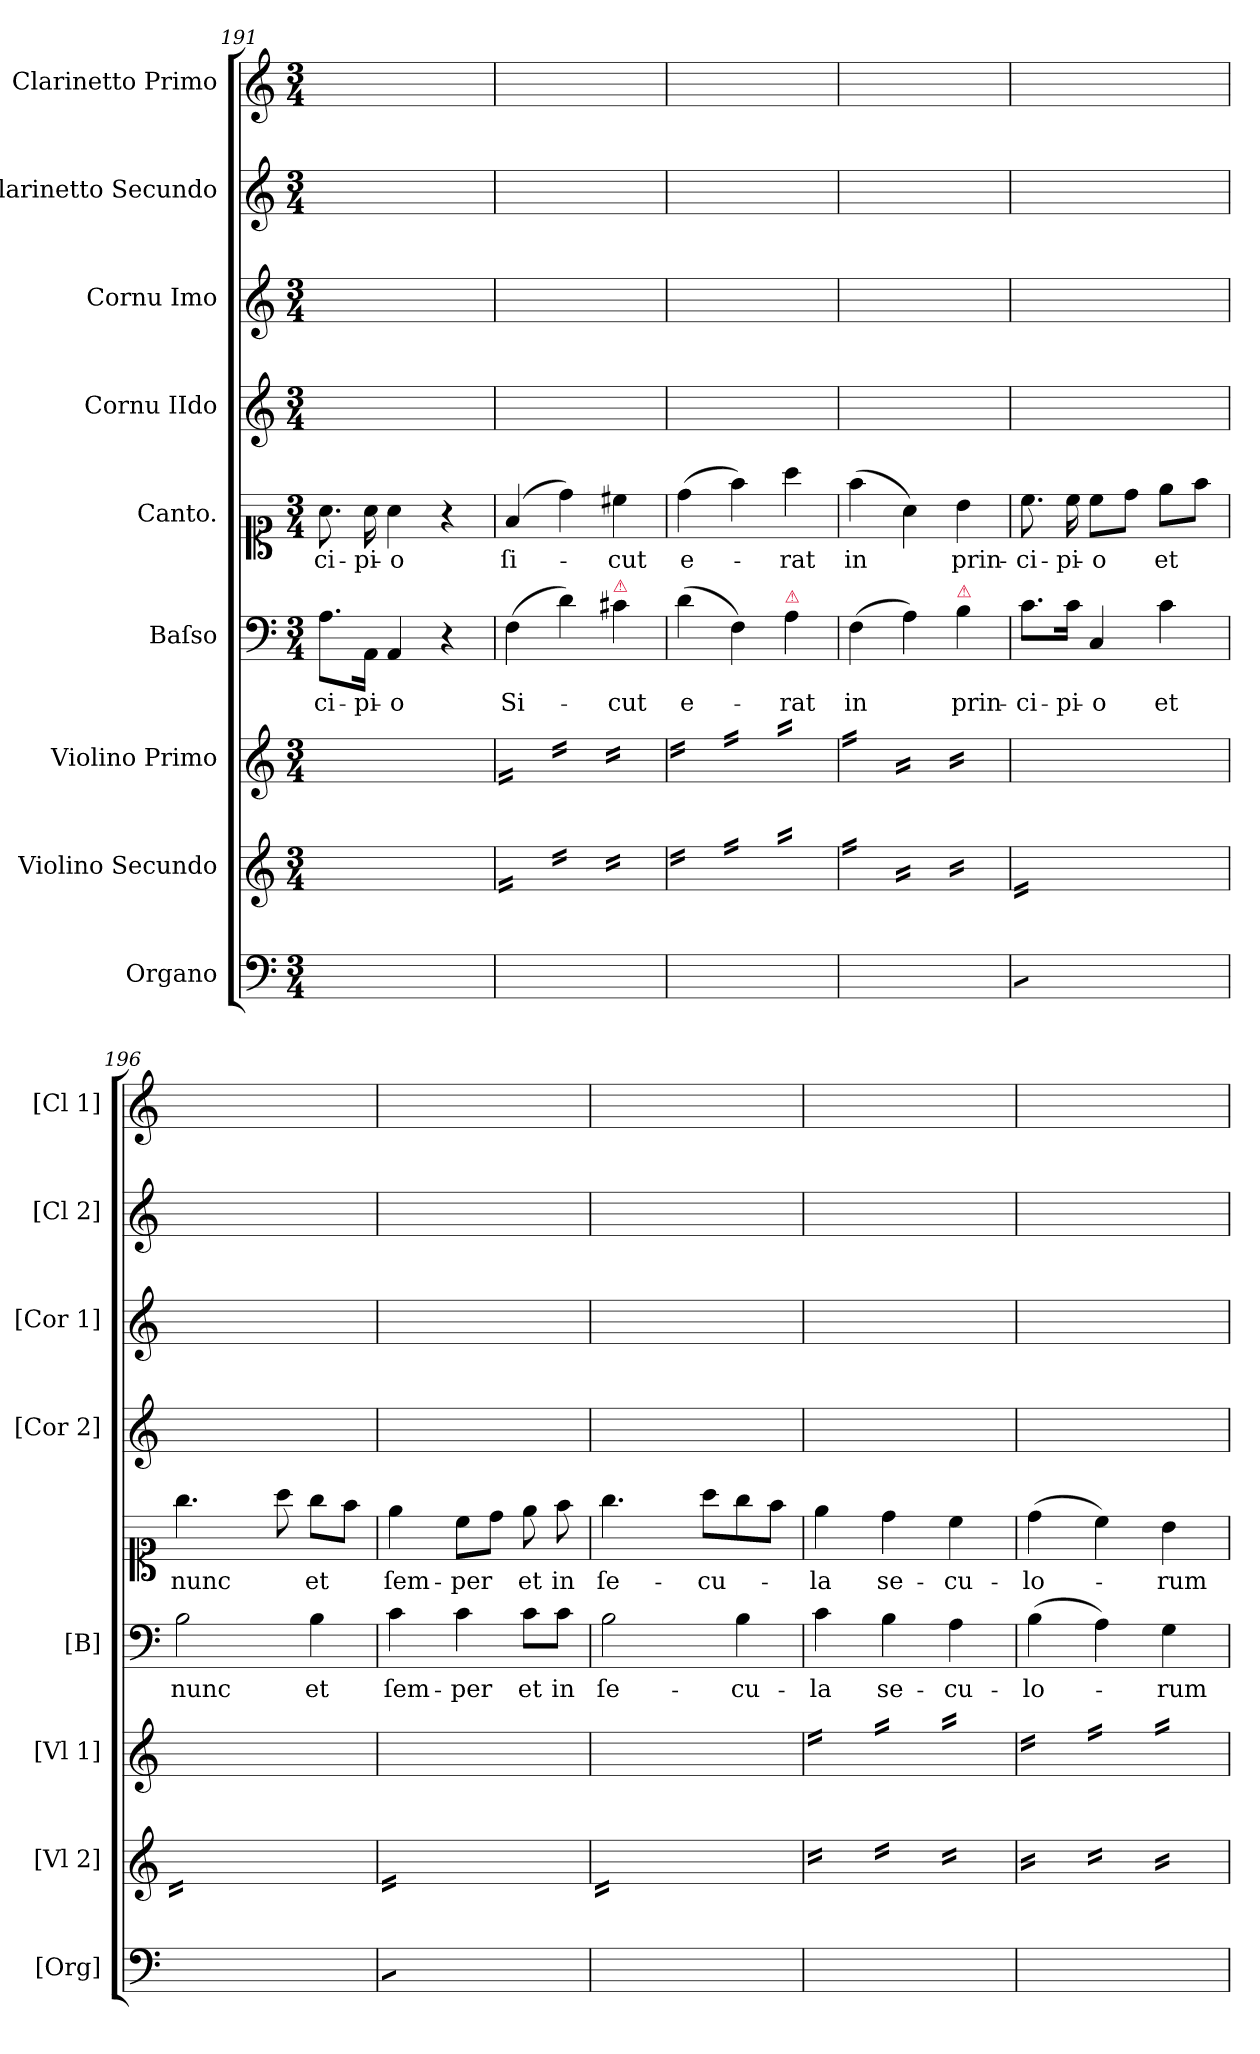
**kern	**kern	**kern	**kern	**text	**kern	**text	**kern	**kern	**kern	**kern
*part9	*part8	*part7	*part6	*part6	*part5	*part5	*part4	*part3	*part2	*part1
*staff9	*staff8	*staff7	*staff6	*staff6	*staff5	*staff5	*staff4	*staff3	*staff2	*staff1
*I"Organo	*I"Violino Secundo	*I"Violino Primo	*I"Baſso	*	*I"Canto.	*	*I"Cornu IIdo	*I"Cornu Imo	*I"Clarinetto Secundo	*I"Clarinetto Primo
*I'[Org]	*I'[Vl 2]	*I'[Vl 1]	*I'[B]	*	*	*	*I'[Cor 2]	*I'[Cor 1]	*I'[Cl 2]	*I'[Cl 1]
*clefF4	*clefG2	*clefG2	*clefF4	*	*clefC1	*	*clefG2	*clefG2	*clefG2	*clefG2
*k[]	*k[]	*k[]	*k[]	*	*k[]	*	*k[]	*k[]	*k[]	*k[]
*C:	*C:	*C:	*C:	*	*C:	*	*C:	*C:	*C:	*C:
*M3/4	*M3/4	*M3/4	*M3/4	*	*M3/4	*	*M3/4	*M3/4	*M3/4	*M3/4
=191	=191	=191	=191	=191	=191	=191	=191	=191	=191	=191
4A\yy	4a/yy	4a/yy	8.A\L	-ci-	8.a\	-ci-	2.ryy	2.ryy	4a/yy	4a/yy
.	.	.	16AA\Jk	-pi-	16a\	-pi-	.	.	.	.
4AA/yy	4A/yy	4A/yy	4AA/	-o	4a\	-o	.	.	4A/yy	4A/yy
4ryy	4ryy	4ryy	4r	.	4r	.	.	.	4ryy	4ryy
=192	=192	=192	=192	=192	=192	=192	=192	=192	=192	=192
*	*tremolo	*	*	*	*	*	*	*	*	*
*	*	*tremolo	*	*	*	*	*	*	*	*
4FF/yy	16f/yyLL	16f/yyLL	(>4F\	Si-	(>4f/	ſi-	2.ryy	2.ryy	4f/yy	4f/yy
.	16f/yy	16f/yy	.	.	.	.	.	.	.	.
.	16f/yy	16f/yy	.	.	.	.	.	.	.	.
.	16f/yyJJ	16f/yyJJ	.	.	.	.	.	.	.	.
4D\yy	16dd\yyLL	16dd\yyLL	4d\)	.	4dd\)	.	.	.	4dd\yy	4dd\yy
.	16dd\yy	16dd\yy	.	.	.	.	.	.	.	.
.	16dd\yy	16dd\yy	.	.	.	.	.	.	.	.
.	16dd\yyJJ	16dd\yyJJ	.	.	.	.	.	.	.	.
!	!	!	!LO:TX:a:color=crimson:t=⚠	!	!	!	!	!	!	!
4C#X\yy	16cc#X\yyLL	16cc#X\yyLL	4c#X\	-cut	4cc#X\	-cut	.	.	4cc#X\yy	4cc#X\yy
.	16cc#X\yy	16cc#X\yy	.	.	.	.	.	.	.	.
.	16cc#X\yy	16cc#X\yy	.	.	.	.	.	.	.	.
.	16cc#X\yyJJ	16cc#X\yyJJ	.	.	.	.	.	.	.	.
=193	=193	=193	=193	=193	=193	=193	=193	=193	=193	=193
4D\yy	16dd\yyLL	16dd\yyLL	(>4d\	e-	(>4dd\	e-	2.ryy	2.ryy	4dd\yy	4dd\yy
.	16dd\yy	16dd\yy	.	.	.	.	.	.	.	.
.	16dd\yy	16dd\yy	.	.	.	.	.	.	.	.
.	16dd\yyJJ	16dd\yyJJ	.	.	.	.	.	.	.	.
4F\yy	16ff\yyLL	16ff\yyLL	4F\)	.	4ff\)	.	.	.	4ff\yy	4ff\yy
.	16ff\yy	16ff\yy	.	.	.	.	.	.	.	.
.	16ff\yy	16ff\yy	.	.	.	.	.	.	.	.
.	16ff\yyJJ	16ff\yyJJ	.	.	.	.	.	.	.	.
!	!	!	!LO:TX:a:color=crimson:t=⚠	!	!	!	!	!	!	!
4A\yy	16aa\yyLL	16aa\yyLL	4A\	-rat	4aa\	-rat	.	.	4aa\yy	4aa\yy
.	16aa\yy	16aa\yy	.	.	.	.	.	.	.	.
.	16aa\yy	16aa\yy	.	.	.	.	.	.	.	.
.	16aa\yyJJ	16aa\yyJJ	.	.	.	.	.	.	.	.
=194	=194	=194	=194	=194	=194	=194	=194	=194	=194	=194
4F\yy	16ff\yyLL	16ff\yyLL	(>4F\	in	(>4ff\	in	2.ryy	2.ryy	4ff\yy	4ff\yy
.	16ff\yy	16ff\yy	.	.	.	.	.	.	.	.
.	16ff\yy	16ff\yy	.	.	.	.	.	.	.	.
.	16ff\yyJJ	16ff\yyJJ	.	.	.	.	.	.	.	.
4AA/yy	16a/yyLL	16a/yyLL	4A\)	.	4a\)	.	.	.	4a/yy	4a/yy
.	16a/yy	16a/yy	.	.	.	.	.	.	.	.
.	16a/yy	16a/yy	.	.	.	.	.	.	.	.
.	16a/yyJJ	16a/yyJJ	.	.	.	.	.	.	.	.
!	!	!	!LO:TX:a:color=crimson:t=⚠	!	!	!	!	!	!	!
4BB/yy	16b\yyLL	16b/yyLL	4B\	prin-	4b\	prin-	.	.	4b/yy	4b/yy
.	16b\yy	16b/yy	.	.	.	.	.	.	.	.
.	16b\yy	16b/yy	.	.	.	.	.	.	.	.
.	16b\yyJJ	16b/yyJJ	.	.	.	.	.	.	.	.
*	*	*Xtremolo	*	*	*	*	*	*	*	*
=195	=195	=195	=195	=195	=195	=195	=195	=195	=195	=195
*tremolo	*	*	*	*	*	*	*	*	*	*
8C/yyL	16eyy/ 16ccyy/LL	4Gyy/ 4eyy/ 4ccyy/	8.c\L	-ci-	8.cc\	-ci-	2.ryy	2.ryy	4cc\yy	4cc\yy
.	16eyy/ 16ccyy/	.	.	.	.	.	.	.	.	.
8C/yy	16eyy/ 16ccyy/	.	.	.	.	.	.	.	.	.
.	16eyy/ 16ccyy/	.	16c\Jk	-pi-	16cc\	-pi-	.	.	.	.
8C/yy	16eyy/ 16ccyy/	8cc\Lyy	4C/	-o	8cc\L	-o	.	.	4cc\yy	4ee\yy
.	16eyy/ 16ccyy/	.	.	.	.	.	.	.	.	.
8C/yy	16eyy/ 16ccyy/	8dd\yy	.	.	8dd\J	.	.	.	.	.
.	16eyy/ 16ccyy/	.	.	.	.	.	.	.	.	.
8C/yy	16eyy/ 16ccyy/	8ee\yy	4c\	et	8ee\L	et	.	.	4cc\yy	4ee\yy
.	16eyy/ 16ccyy/	.	.	.	.	.	.	.	.	.
8C/yyJ	16eyy/ 16ccyy/	8ff\Jyy	.	.	8ff\J	.	.	.	.	.
*Xtremolo	*	*	*	*	*	*	*	*	*	*
.	16eyy/ 16ccyy/JJ	.	.	.	.	.	.	.	.	.
=196	=196	=196	=196	=196	=196	=196	=196	=196	=196	=196
8D/Lyy	16dyy/ 16byy/LL	4.gg\yy	2B\	nunc	4.gg\	nunc	2.ryy	2.ryy	2.dd\yy	2.ff\yy
.	16dyy/ 16byy/	.	.	.	.	.	.	.	.	.
8D/yy	16dyy/ 16byy/	.	.	.	.	.	.	.	.	.
.	16dyy/ 16byy/	.	.	.	.	.	.	.	.	.
8BB/yy	16dyy/ 16byy/	.	.	.	.	.	.	.	.	.
.	16dyy/ 16byy/	.	.	.	.	.	.	.	.	.
8BB/yy	16dyy/ 16byy/	8aa\Lyy	.	.	8aa\	.	.	.	.	.
.	16dyy/ 16byy/	.	.	.	.	.	.	.	.	.
8GG/yy	16dyy/ 16byy/	8gg\yy	4B\	et	8gg\L	et	.	.	.	.
.	16dyy/ 16byy/	.	.	.	.	.	.	.	.	.
8GG/Jyy	16dyy/ 16byy/	8ff\Jyy	.	.	8ff\J	.	.	.	.	.
.	16dyy/ 16byy/JJ	.	.	.	.	.	.	.	.	.
=197	=197	=197	=197	=197	=197	=197	=197	=197	=197	=197
*tremolo	*	*	*	*	*	*	*	*	*	*
8C/yyL	16eyy/ 16ccyy/LL	8ee\Lyy	4c\	ſem-	4ee\	ſem-	2.ryy	2.ryy	2.cc\yy	2.ee\yy
.	16eyy/ 16ccyy/	.	.	.	.	.	.	.	.	.
8C/yy	16eyy/ 16ccyy/	8b\yy	.	.	.	.	.	.	.	.
.	16eyy/ 16ccyy/	.	.	.	.	.	.	.	.	.
8C/yy	16eyy/ 16ccyy/	8cc\yy	4c\	-per	8cc\L	-per	.	.	.	.
.	16eyy/ 16ccyy/	.	.	.	.	.	.	.	.	.
8C/yy	16eyy/ 16ccyy/	8dd\yy	.	.	8dd\J	.	.	.	.	.
.	16eyy/ 16ccyy/	.	.	.	.	.	.	.	.	.
8C/yy	16eyy/ 16ccyy/	8ee\yy	8c\L	et	8ee\	et	.	.	.	.
.	16eyy/ 16ccyy/	.	.	.	.	.	.	.	.	.
8C/yyJ	16eyy/ 16ccyy/	8ff\Jyy	8c\J	in	8ff\	in	.	.	.	.
*Xtremolo	*	*	*	*	*	*	*	*	*	*
.	16eyy/ 16ccyy/JJ	.	.	.	.	.	.	.	.	.
=198	=198	=198	=198	=198	=198	=198	=198	=198	=198	=198
8D/Lyy	16dyy/ 16byy/LL	4.gg\yy	2B\	ſe-	4.gg\	ſe-	2.ryy	2.ryy	2.dd\yy	2.ff\yy
.	16dyy/ 16byy/	.	.	.	.	.	.	.	.	.
8D/yy	16dyy/ 16byy/	.	.	.	.	.	.	.	.	.
.	16dyy/ 16byy/	.	.	.	.	.	.	.	.	.
8BB/yy	16dyy/ 16byy/	.	.	.	.	.	.	.	.	.
.	16dyy/ 16byy/	.	.	.	.	.	.	.	.	.
8BB/yy	16dyy/ 16byy/	8aa\Lyy	.	.	8aa\L	-cu-	.	.	.	.
.	16dyy/ 16byy/	.	.	.	.	.	.	.	.	.
8GG/yy	16dyy/ 16byy/	8gg\yy	4B\	-cu-	8gg\	.	.	.	.	.
.	16dyy/ 16byy/	.	.	.	.	.	.	.	.	.
8GG/Jyy	16dyy/ 16byy/	8ff\Jyy	.	.	8ff\J	.	.	.	.	.
.	16dyy/ 16byy/JJ	.	.	.	.	.	.	.	.	.
=199	=199	=199	=199	=199	=199	=199	=199	=199	=199	=199
*	*	*tremolo	*	*	*	*	*	*	*	*
8C/Lyy	16cc\yyLL	16ee\yyLL	4c\	-la	4ee\	-la	2.ryy	2.ryy	4cc\yy	4ee\yy
.	16cc\yy	16ee\yy	.	.	.	.	.	.	.	.
8C/yy	16cc\yy	16ee\yy	.	.	.	.	.	.	.	.
.	16cc\yyJJ	16ee\yyJJ	.	.	.	.	.	.	.	.
8BB/yy	16dd\yyLL	16gg#X\yyLL	4B\	se-	4dd\	se-	.	.	4dd\yy	4gg#X\yy
.	16dd\yy	16gg#X\yy	.	.	.	.	.	.	.	.
8BB/yy	16dd\yy	16gg#X\yy	.	.	.	.	.	.	.	.
.	16dd\yyJJ	16gg#X\yyJJ	.	.	.	.	.	.	.	.
8AA/yy	16cc\yyLL	16aa\yyLL	4A\	-cu-	4cc\	-cu-	.	.	4cc\yy	4aa\yy
.	16cc\yy	16aa\yy	.	.	.	.	.	.	.	.
8AA/Jyy	16cc\yy	16aa\yy	.	.	.	.	.	.	.	.
.	16cc\yyJJ	16aa\yyJJ	.	.	.	.	.	.	.	.
=200	=200	=200	=200	=200	=200	=200	=200	=200	=200	=200
8BB/Lyy	16b\yyLL	16dd\yyLL	(>4B\	-lo-	(>4dd\	-lo-	2.ryy	2.ryy	4b\yy	4dd\yy
.	16b\yy	16dd\yy	.	.	.	.	.	.	.	.
8BB/yy	16b\yy	16dd\yy	.	.	.	.	.	.	.	.
.	16b\yyJJ	16dd\yyJJ	.	.	.	.	.	.	.	.
8AA/yy	16cc\yyLL	16ff#X\yyLL	4A\)	.	4cc\)	.	.	.	4cc\yy	4ff#X\yy
.	16cc\yy	16ff#X\yy	.	.	.	.	.	.	.	.
8AA/yy	16cc\yy	16ff#X\yy	.	.	.	.	.	.	.	.
.	16cc\yyJJ	16ff#X\yyJJ	.	.	.	.	.	.	.	.
8GG/yy	16b\yyLL	16gg\yyLL	4G\	-rum	4b\	-rum	.	.	4b\yy	4ggn\yy
.	16b\yy	16gg\yy	.	.	.	.	.	.	.	.
8GG/Jyy	16b\yy	16gg\yy	.	.	.	.	.	.	.	.
.	16b\yyJJ	16gg\yyJJ	.	.	.	.	.	.	.	.
*	*	*Xtremolo	*	*	*	*	*	*	*	*
*	*Xtremolo	*	*	*	*	*	*	*	*	*
=	=	=	=	=	=	=	=	=	=	=
*-	*-	*-	*-	*-	*-	*-	*-	*-	*-	*-
